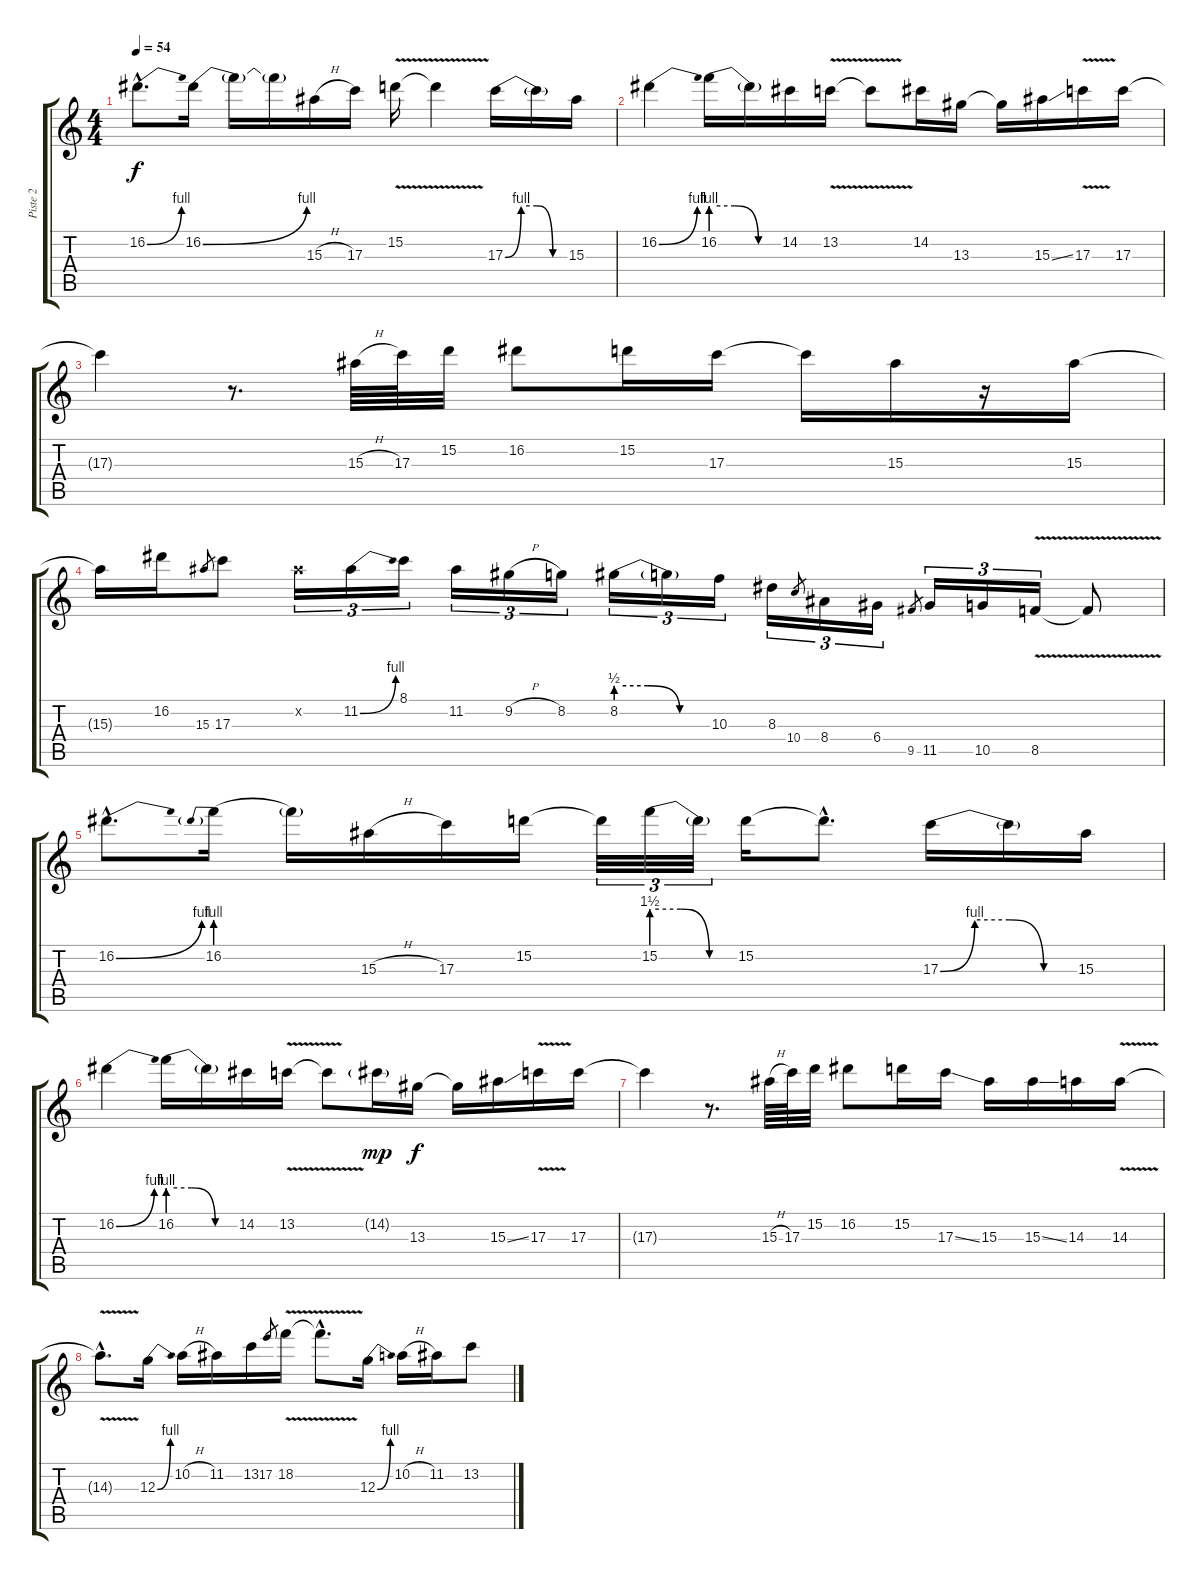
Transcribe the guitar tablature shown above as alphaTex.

\track ("Piste 2" "Piste 2") {instrument overdrivenguitar}
\staff {score tabs}
\tuning (E4 B3 G3 D3 A2 E2) {hide}
\ts (4 4)
\tempo 54
\clef g2
\ks c
16.2{be (bend 0 0 60 4) hac}.8{d dy f} 16.2{be (bend 0 0 60 4)}.16 16.2{t}.16 16.2{t}.16 15.3{h}.16 17.3.16 15.2{v}.16 15.2{t}.4 17.3{be (custom 0 0 15 4 30 4 45 0 60 0)}.16 17.3{t}.16 15.3.16 |
16.2{be (bend 0 0 60 4)}.4 16.2{be (custom 0 4 20 4 40 0 60 0)}.16 16.2{t}.16 14.2.16 13.2{v}.16 13.2{t}.8 14.2.16 13.3.16 13.3{t}.16 15.3{ss}.16 17.3{v}.16 17.3.16 |
17.3{t}.4 r.8{d} 15.3{h}.64 17.3.64 15.2.32 16.2.8 15.2.16 17.3.16 17.3{t}.16 15.3.16 r.16 15.3.16 |
15.3{t}.16 16.2.16 15.3.8{gr} 17.3.8 11.2{x}.16{tu (3 2)} 11.2{be (bend 0 0 60 4)}.16{tu (3 2)} 8.1.16{tu (3 2)} 11.2.16{tu (3 2)} 9.2{h}.16{tu (3 2)} 8.2.16{tu (3 2)} 8.2{be (custom 0 2 20 2 40 0 60 0)}.16{tu (3 2)} 8.2{t}.16{tu (3 2)} 10.3.16{tu (3 2)} 8.3.16{tu (3 2)} 10.4.8{gr} 8.4.16{tu (3 2)} 6.4.16{tu (3 2)} 9.5.8{gr} 11.5.16{tu (3 2)} 10.5.16{tu (3 2)} 8.5{v}.16{tu (3 2)} 8.5{t}.8 |
16.2{be (bend 0 0 60 4) hac}.8{d} 16.2{be (prebend 0 4 60 4)}.16 16.2{t}.16 15.3{h}.16 17.3.16 15.2.16 15.2{t}.32{tu (3 2)} 15.2{be (custom 0 6 20 6 40 0 60 0)}.32{tu (3 2)} 15.2{t}.32{tu (3 2)} 15.2.16 15.2{hac t}.8{d} 17.3{be (custom 0 0 15 4 30 4 45 0 60 0)}.16 17.3{t}.16 15.3.16 |
16.2{be (bend 0 0 60 4)}.4 16.2{be (custom 0 4 20 4 40 0 60 0)}.16 16.2{t}.16 14.2.16 13.2{v}.16 13.2{t}.8 14.2{g}.16{dy mp} 13.3.16{dy f} 13.3{t}.16 15.3{ss}.16 17.3{v}.16 17.3.16 |
17.3{t}.4 r.8{d} 15.3{h}.64 17.3.64 15.2.32 16.2.8 15.2.16 17.3{ss}.16 15.3.16 15.3{ss}.16 14.3.16 14.3{v}.16 |
14.3{hac t}.8{d} 12.3{be (bend 0 0 60 4)}.16 10.2{h}.16 11.2.16 13.2.16 17.2.8{gr} 18.2{v}.16 18.2{hac t}.8{d} 12.3{be (bend 0 0 60 4)}.16 10.2{h}.16 11.2.16 13.2.8
